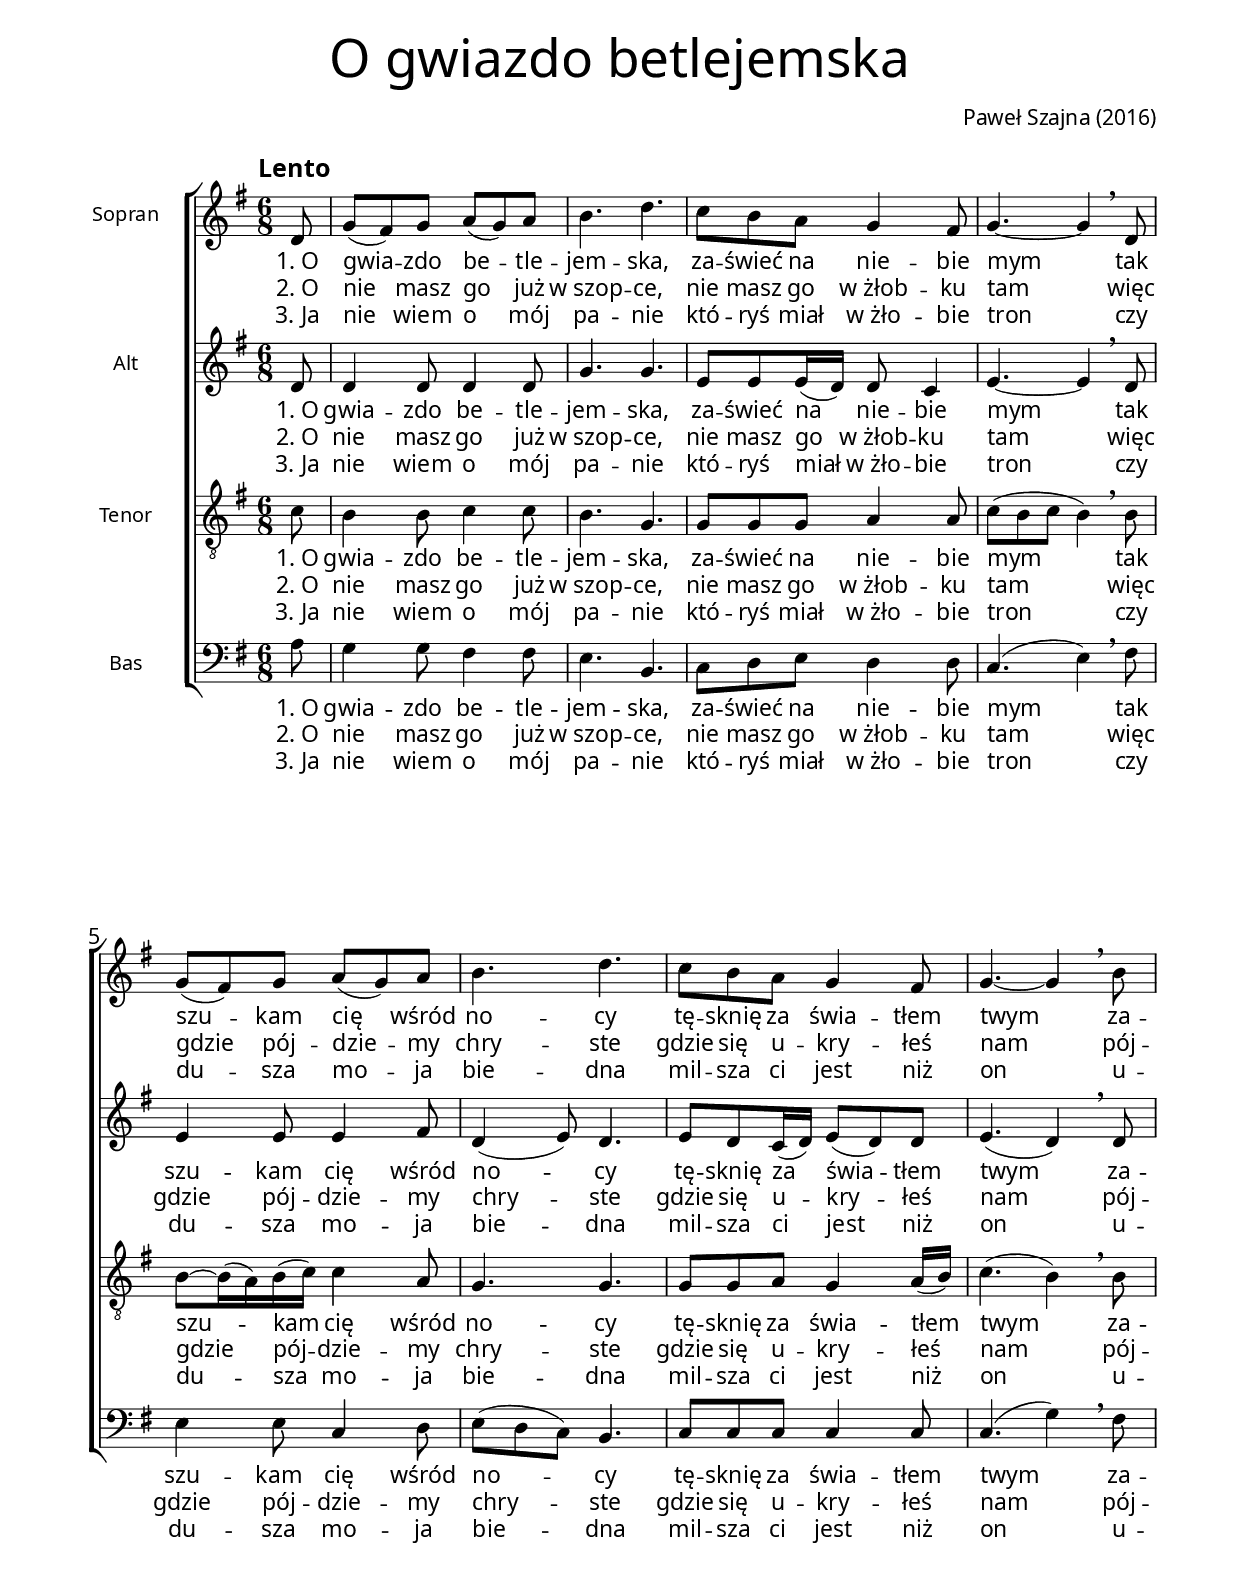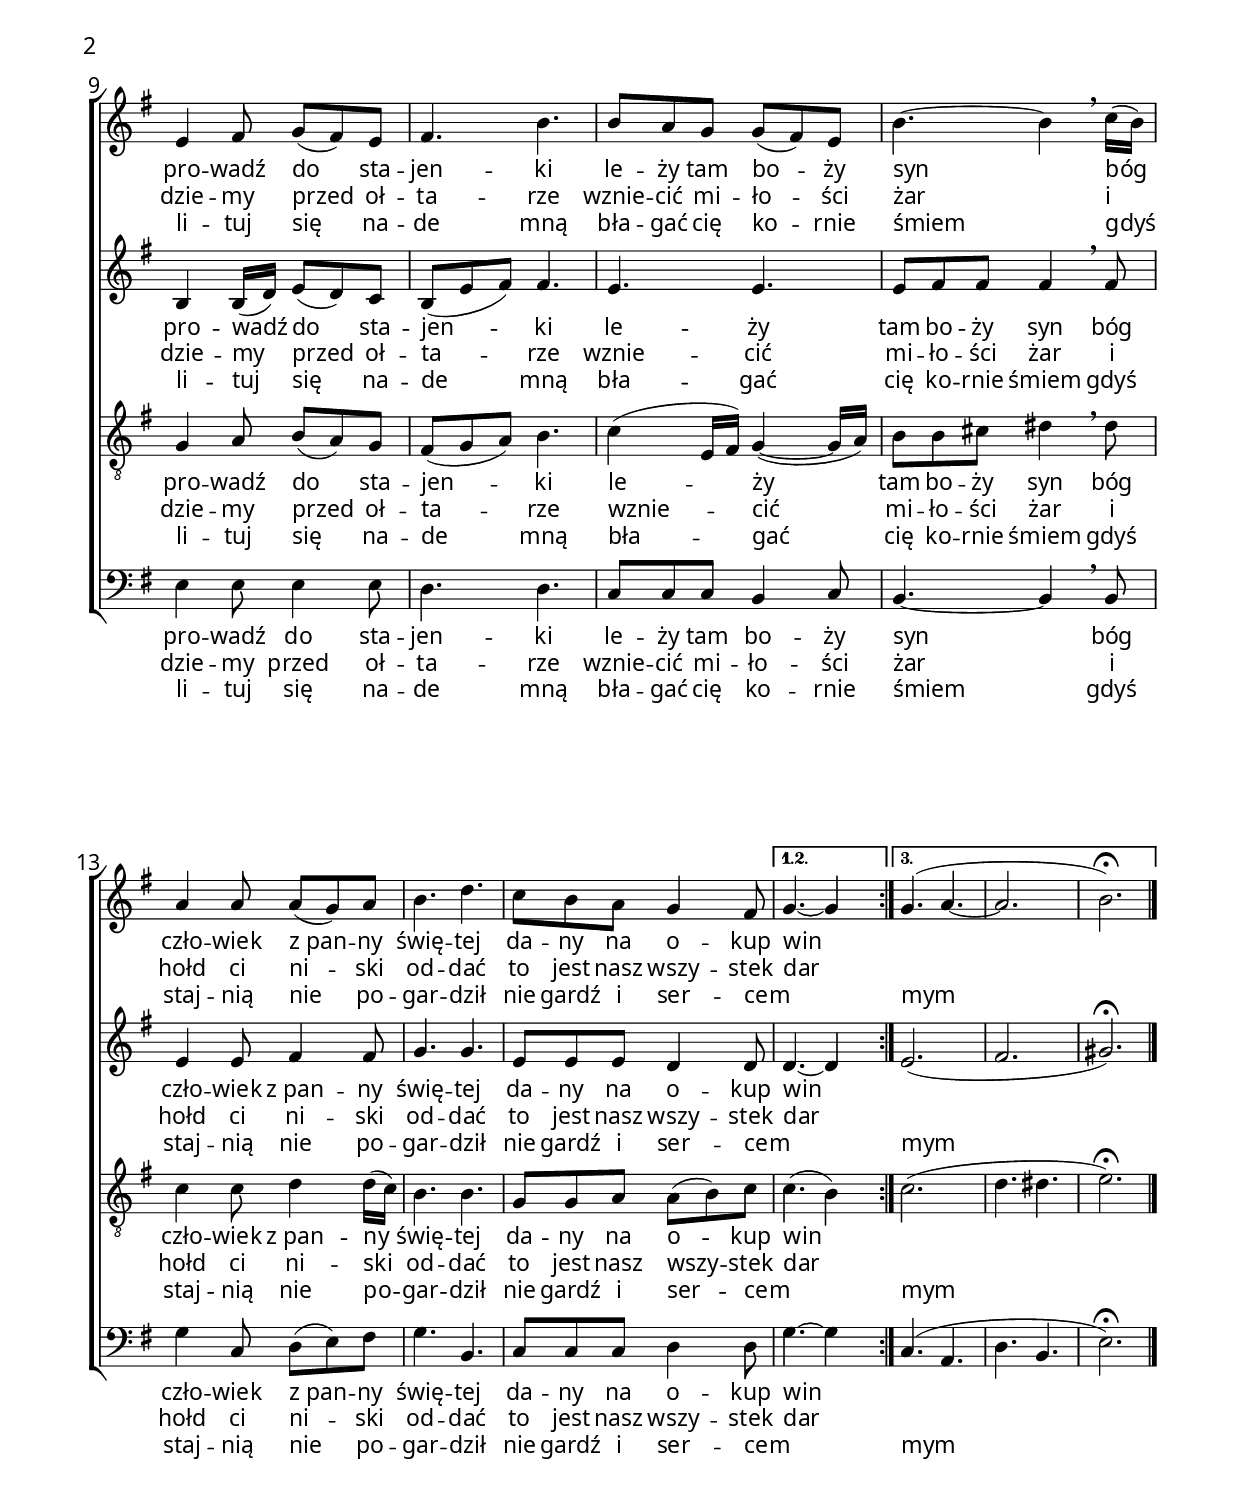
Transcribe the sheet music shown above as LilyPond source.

\version "2.18.2"

\include "../common.ly"

\header {
  title = "O gwiazdo betlejemska"
  composer = "Paweł Szajna (2016)"
}

sopNotes = \relative c' {

\repeat volta 3 {
d8 g( fis) g a( g) a b4. d      % o gwiazdo betlejemska
c8 b a g4 fis8 g4.~g4 \breathe  % zaświeć na niebie mym
d8 g( fis) g a( g) a b4. d 
c8 b a g4 fis8 g4.~g4 \breathe

b8 e,4 fis8 g( fis) e fis4. b    % zaprowadź do stajenki
b8 a g g( fis) e b'4.~b4 \breathe% leży tam boży syn
c16( b) a4 a8 a( g) a b4. d     % bóg człowiek z panny świętej
c8 b a g4 fis8
}
\alternative {
  { g4.~g4 s8 }
  { g4.( a~a2. b\fermata) \bar "|." }
}

}

altNotes = \relative c' {

d8 d4 d8 d4 d8 g4. g 
e8 e e16( d) d8 c4 e4.~e4 \breathe
d8 e4 e8 e4 fis8 d4( e8) d4.
e8 d c16( d) e8( d) d e4.( d4) \breathe

d8 b4 b16( d) e8( d) c b( e fis) fis4.
e4. e e8 fis fis fis4 \breathe
fis8 e4 e8 fis4 fis8 g4. g 
e8 e e d4 d8 d4.~d4 s8

e2.( fis gis)\fermata

}

tenNotes = \relative c' {

c8 b4 b8 c4 c8 b4. g 
g8 g g a4 a8 c( b c b4) \breathe
b8 b~b16( a) b( c) c4 a8 g4. g 
g8 g a g4 a16( b) c4.( b4) \breathe

b8 g4 a8 b( a) g fis( g a) b4.
c4( e,16 fis) g4~(g16 a) b8 b cis dis4 \breathe
dis8 c4 c8 d4 d16( c) b4. b
g8 g a a( b) c c4.( b4) s8

c2.( d4. dis e2.\fermata)

}

basNotes = \relative c' {

a8 g4 g8 fis4 fis8 e4. b
c8 d e d4 d8 c4.( e4) \breathe 
fis8 e4 e8 c4 d8 e( d c) b4.
c8 c c c4 c8 c4.( g'4) \breathe 

fis8 e4 e8 e4 e8 d4. d
c8 c c b4 c8 b4.~b4 \breathe
b8 g'4 c,8 d( e) fis g4. b,
c8 c c d4 d8 g4.~g4 s8

c,4.( a d b e2.\fermata)


}

lyricsA = \lyricmode {
 "1. O" gwia -- zdo be -- tle -- jem -- ska,
 za -- świeć na nie -- bie mym
 tak szu -- kam cię wśród no -- cy
 tę -- sknię za świa -- tłem twym
 
 za -- pro -- wadź do sta -- jen -- ki
 le -- ży tam bo -- ży syn
 bóg czło -- wiek z_pan -- ny świę -- tej
 da -- ny na o -- kup win
}

lyricsB = \lyricmode {
 "2. O" nie masz go już w_szop -- ce, 
 nie masz go w_żłob -- ku tam 
 więc gdzie pój -- dzie -- my chry -- ste
 gdzie się u -- kry -- łeś nam 

 pój -- dzie -- my przed oł -- ta -- rze
 wznie -- cić mi -- ło -- ści żar 
 i hołd ci ni -- ski od -- dać 
 to jest nasz wszy -- stek dar
}

lyricsC = \lyricmode {
  "3. Ja" nie wiem o mój pa -- nie
  któ -- ryś miał w_żło -- bie tron 
  czy du -- sza mo -- ja bie -- dna
  mil -- sza ci jest niż on 
  
  u -- li -- tuj się na -- de mną
  bła -- gać cię ko -- rnie śmiem
  gdyś staj -- nią nie po -- gar -- dził
  nie gardź i ser -- cem _ mym
}

\score {
  <<
    \new ChoirStaff <<
      \new Voice = Sop { 
        \set Staff.instrumentName = "Sopran"
        \tempo "Lento"
        \time 6/8
        \key g \major \partial 8
        \sopNotes }
        \new Lyrics \lyricsto "Sop" \lyricsA
        \new Lyrics \lyricsto "Sop" \lyricsB
        \new Lyrics \lyricsto "Sop" \lyricsC
      \new Voice = Alt {
        \set Staff.instrumentName = "Alt"
        \key g \major
        \altNotes }
        \new Lyrics \lyricsto "Alt" \lyricsA
        \new Lyrics \lyricsto "Alt" \lyricsB
        \new Lyrics \lyricsto "Alt" \lyricsC
      \new Voice = Ten {
        \set Staff.instrumentName = "Tenor"
        \clef "treble_8"
        \key g \major
        \tenNotes }
        \new Lyrics \lyricsto "Ten" \lyricsA
        \new Lyrics \lyricsto "Ten" \lyricsB
        \new Lyrics \lyricsto "Ten" \lyricsC
      \new Voice = Bas {
        \set Staff.instrumentName = "Bas"
        \clef bass
        \key g \major
        \basNotes }
        \new Lyrics \lyricsto "Bas" \lyricsA
        \new Lyrics \lyricsto "Bas" \lyricsB
        \new Lyrics \lyricsto "Bas" \lyricsC
    >>
  >>

  \layout { }
  %\midi { }

}